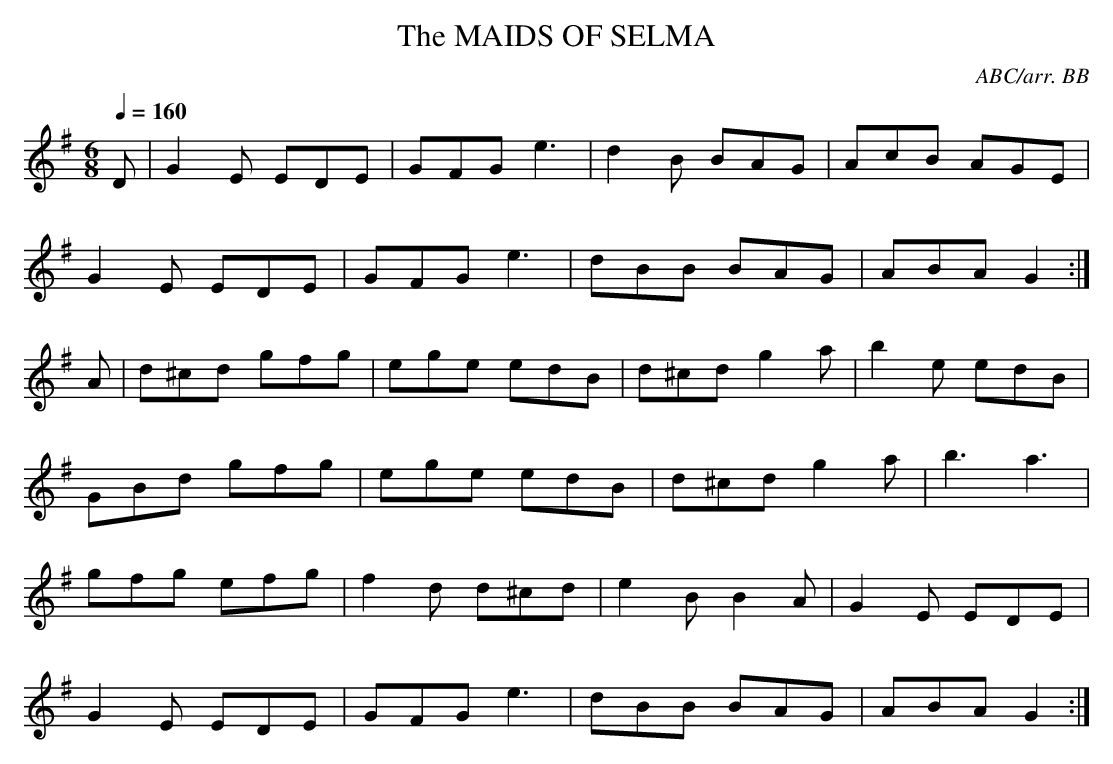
X:1
T:MAIDS OF SELMA, The
C:ABC/arr. BB
Q:1/4=160
M:6/8
L:1/8
K:G
D|G2E EDE|GFG e3|d2B BAG|AcB AGE|
G2 E EDE|GFG e3|dBB BAG|ABA G2 :|
A|d^cd gfg|ege edB|d^cd g2 a|b2 e edB|
GBd gfg|ege edB|d^cd g2 a|b3 a3|
gfg efg|f2 d d^cd|e2 B B2 A|G2 E EDE|
G2 E EDE|GFG e3|dBB BAG|ABA G2 :|
